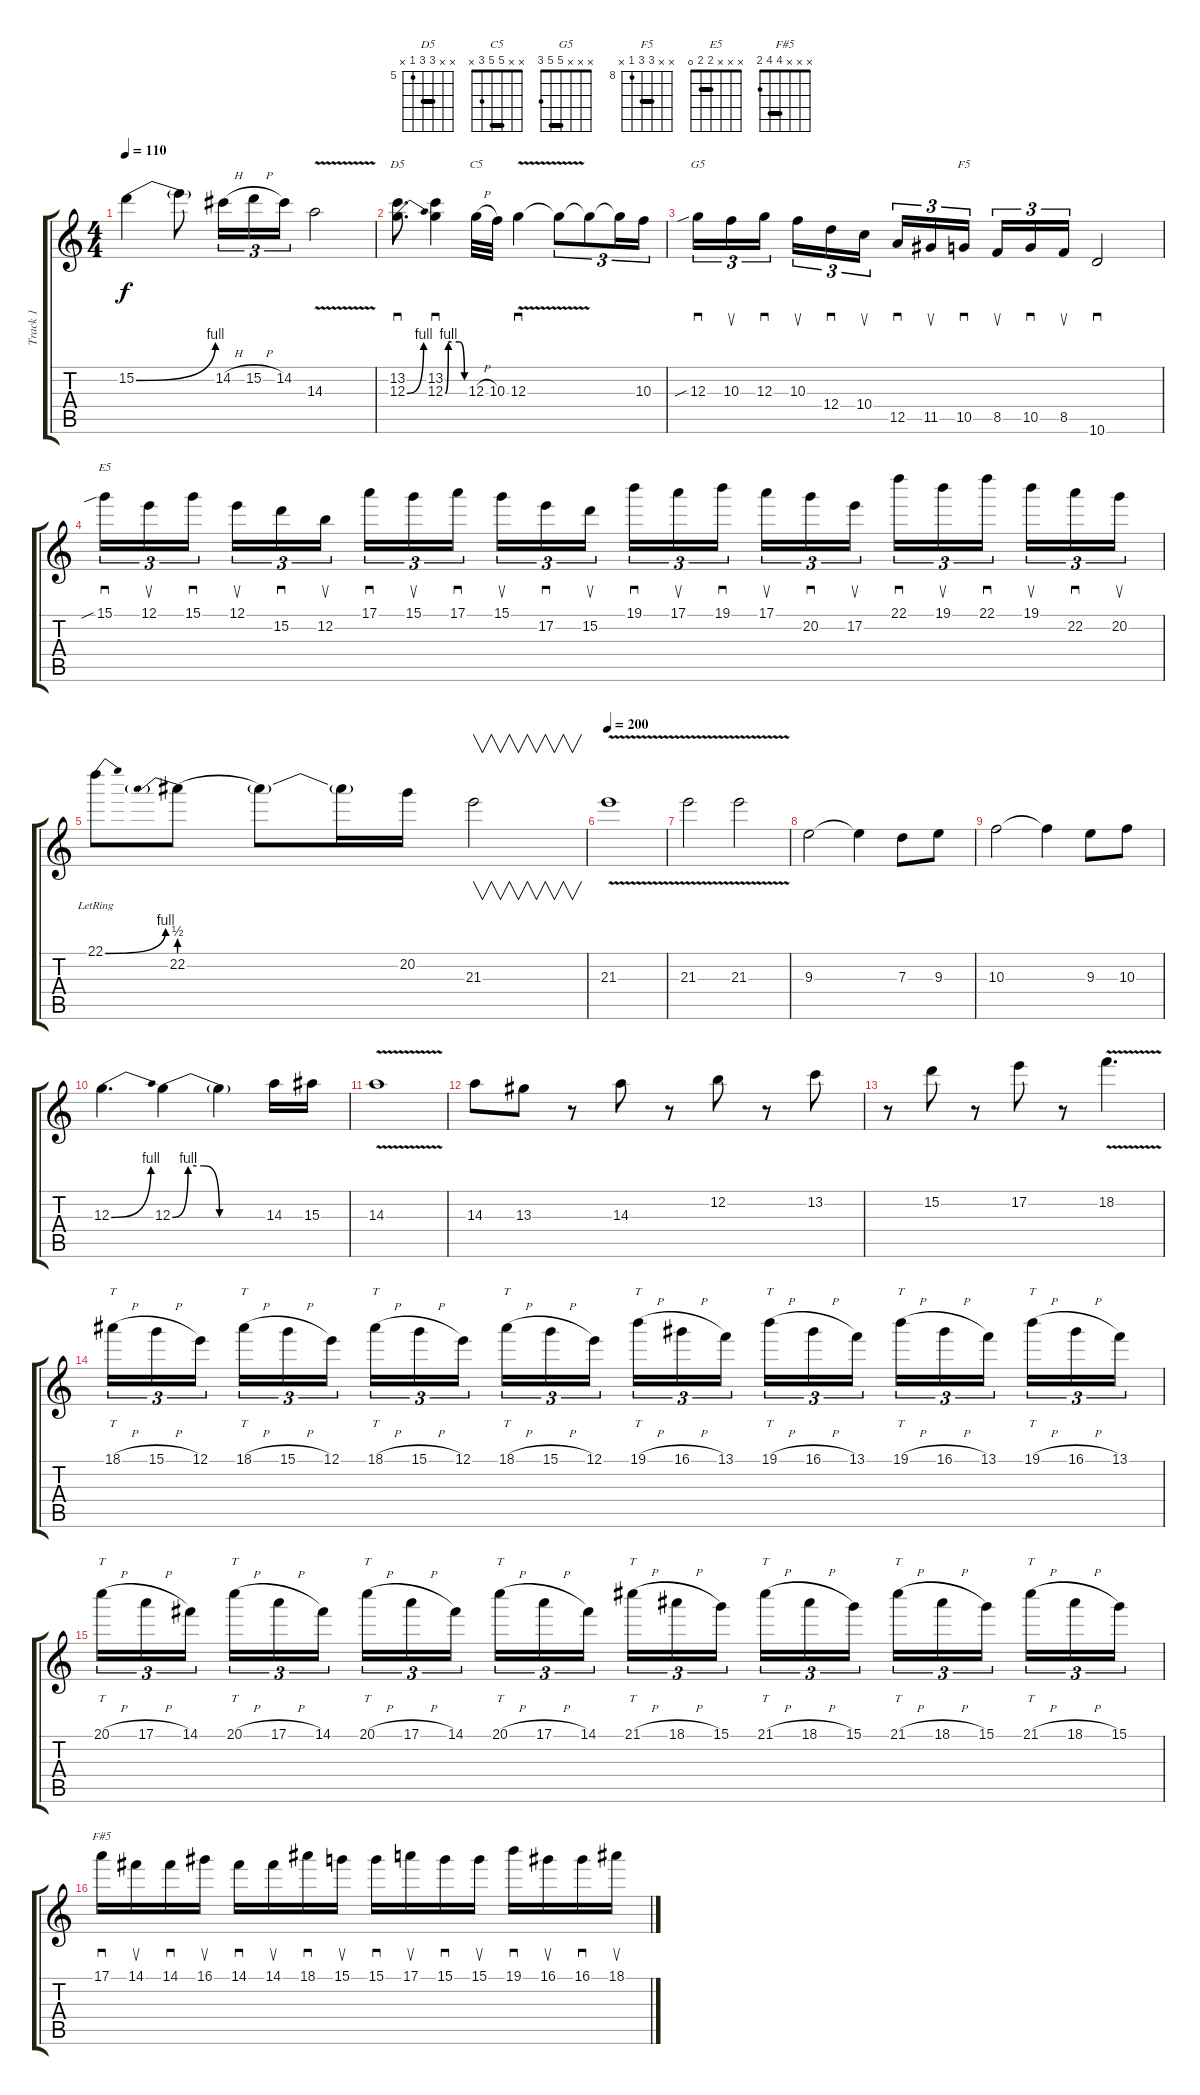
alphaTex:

\track ("Track 1" "Track 1") {instrument acousticguitarsteel}
\staff {score tabs}
\tuning (E4 B3 G3 D3 A2 E2) {hide}
\chord ("D5" x x 7 7 5 x) {firstfret 5 barre 7}
\chord ("C5" x x 5 5 3 x) {barre 5}
\chord ("G5" x x x 5 5 3) {barre 5}
\chord ("F5" x x 10 10 8 x) {firstfret 8 barre 10}
\chord ("E5" x x x 2 2 0) {barre 2}
\chord ("F#5" x x x 4 4 2) {barre 4}
\ts (4 4)
\tempo 110
\clef g2
\ks c
15.2{be (bend 0 0 60 4)}.4{dy f} 15.2{t}.8 14.2{h}.16{tu (3 2)} 15.2{h}.16{tu (3 2)} 14.2.16{tu (3 2)} 14.3{v}.2 |
(13.2 12.3{be (bend 0 0 60 4)}).8{d sd ch "D5"} (13.2 12.3{be (custom 0 0 10 4 20 4 44 4 60 0)}).4{sd} 12.3{h}.32{ch "C5"} 10.3.32 12.3{v}.4{sd} 12.3{t}.8{tu (3 2)} 12.3{t}.8{tu (3 2)} 12.3{t}.16{tu (3 2)} 10.3.16{tu (3 2)} |
12.3{sib}.16{sd tu (3 2) ch "G5"} 10.3.16{su tu (3 2)} 12.3.16{sd tu (3 2) beam splitsecondary} 10.3.16{su tu (3 2)} 12.4.16{sd tu (3 2)} 10.4.16{su tu (3 2)} 12.5.16{sd tu (3 2)} 11.5.16{su tu (3 2)} 10.5.16{sd tu (3 2) ch "F5" beam splitsecondary} 8.5.16{su tu (3 2)} 10.5.16{sd tu (3 2)} 8.5.16{su tu (3 2)} 10.6.2{sd} |
15.1{sib}.16{sd tu (3 2) ch "E5"} 12.1.16{su tu (3 2)} 15.1.16{sd tu (3 2) beam splitsecondary} 12.1.16{su tu (3 2)} 15.2.16{sd tu (3 2)} 12.2.16{su tu (3 2)} 17.1.16{sd tu (3 2)} 15.1.16{su tu (3 2)} 17.1.16{sd tu (3 2) beam splitsecondary} 15.1.16{su tu (3 2)} 17.2.16{sd tu (3 2)} 15.2.16{su tu (3 2)} 19.1.16{sd tu (3 2)} 17.1.16{su tu (3 2)} 19.1.16{sd tu (3 2) beam splitsecondary} 17.1.16{su tu (3 2)} 20.2.16{sd tu (3 2)} 17.2.16{su tu (3 2)} 22.1.16{sd tu (3 2)} 19.1.16{su tu (3 2)} 22.1.16{sd tu (3 2) beam splitsecondary} 19.1.16{su tu (3 2)} 22.2.16{sd tu (3 2)} 20.2.16{su tu (3 2)} |
22.1{be (bend 0 0 60 4) lr}.8 22.2{be (prebend 0 2 60 2)}.8 22.2{t}.8 22.2{t}.16 20.2.16 21.3.2{v} |
\tempo 200
21.3{v}.1 |
21.3{v}.2 21.3{v}.2 |
9.3.2 9.3{t}.4 7.3.8 9.3.8 |
10.3.2 10.3{t}.4 9.3.8 10.3.8 |
12.3{be (bend 0 0 60 4)}.4{d} 12.3{be (custom 0 0 10 4 20 4 30 0 60 0)}.4 12.3{t}.4 14.3.16 15.3.16 |
14.3{v}.1 |
14.3.8 13.3.8 r.8 14.3.8 r.8 12.2.8 r.8 13.2.8 |
r.8 15.2.8 r.8 17.2.8 r.8 18.2{v}.4{d} |
18.1{h}.16{tt tu (3 2)} 15.1{h}.16{tu (3 2)} 12.1.16{tu (3 2) beam splitsecondary} 18.1{h}.16{tt tu (3 2)} 15.1{h}.16{tu (3 2)} 12.1.16{tu (3 2)} 18.1{h}.16{tt tu (3 2)} 15.1{h}.16{tu (3 2)} 12.1.16{tu (3 2) beam splitsecondary} 18.1{h}.16{tt tu (3 2)} 15.1{h}.16{tu (3 2)} 12.1.16{tu (3 2)} 19.1{h}.16{tt tu (3 2)} 16.1{h}.16{tu (3 2)} 13.1.16{tu (3 2) beam splitsecondary} 19.1{h}.16{tt tu (3 2)} 16.1{h}.16{tu (3 2)} 13.1.16{tu (3 2)} 19.1{h}.16{tt tu (3 2)} 16.1{h}.16{tu (3 2)} 13.1.16{tu (3 2) beam splitsecondary} 19.1{h}.16{tt tu (3 2)} 16.1{h}.16{tu (3 2)} 13.1.16{tu (3 2)} |
20.1{h}.16{tt tu (3 2)} 17.1{h}.16{tu (3 2)} 14.1.16{tu (3 2) beam splitsecondary} 20.1{h}.16{tt tu (3 2)} 17.1{h}.16{tu (3 2)} 14.1.16{tu (3 2)} 20.1{h}.16{tt tu (3 2)} 17.1{h}.16{tu (3 2)} 14.1.16{tu (3 2) beam splitsecondary} 20.1{h}.16{tt tu (3 2)} 17.1{h}.16{tu (3 2)} 14.1.16{tu (3 2)} 21.1{h}.16{tt tu (3 2)} 18.1{h}.16{tu (3 2)} 15.1.16{tu (3 2) beam splitsecondary} 21.1{h}.16{tt tu (3 2)} 18.1{h}.16{tu (3 2)} 15.1.16{tu (3 2)} 21.1{h}.16{tt tu (3 2)} 18.1{h}.16{tu (3 2)} 15.1.16{tu (3 2) beam splitsecondary} 21.1{h}.16{tt tu (3 2)} 18.1{h}.16{tu (3 2)} 15.1.16{tu (3 2)} |
17.1.16{sd ch "F#5"} 14.1.16{su} 14.1.16{sd} 16.1.16{su} 14.1.16{sd} 14.1.16{su} 18.1.16{sd} 15.1.16{su} 15.1.16{sd} 17.1.16{su} 15.1.16{sd} 15.1.16{su} 19.1.16{sd} 16.1.16{su} 16.1.16{sd} 18.1.16{su}
